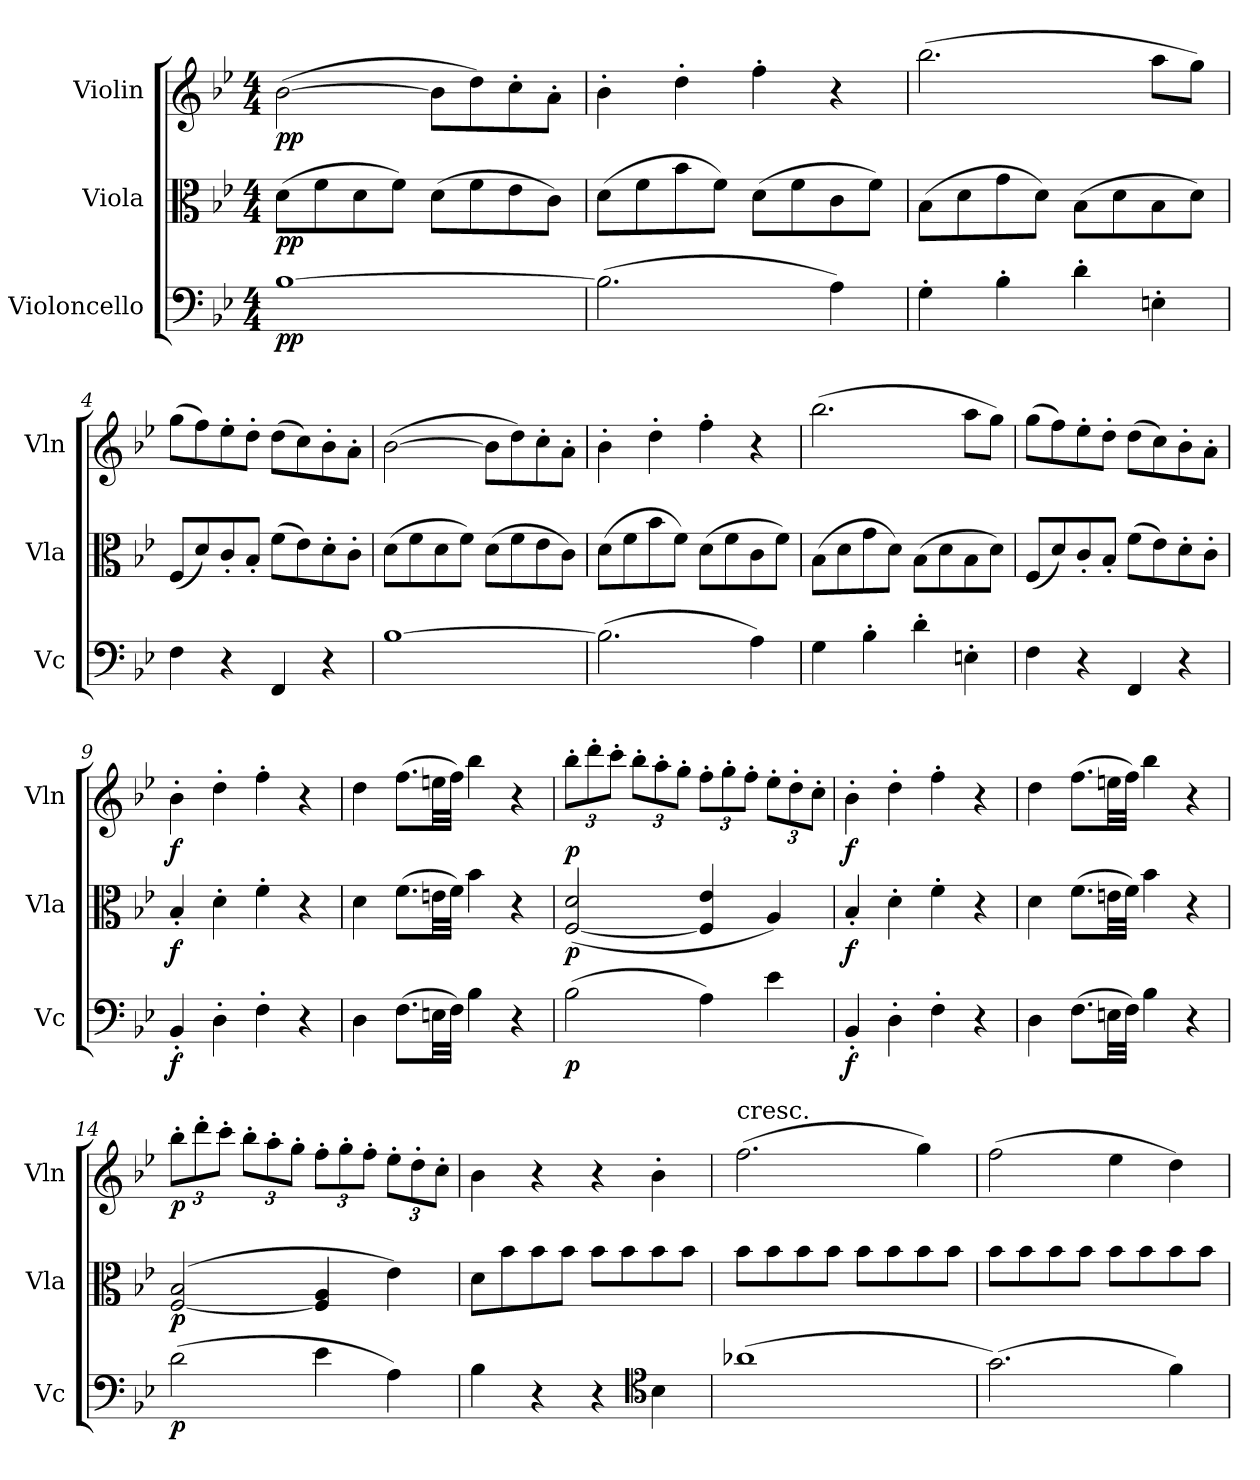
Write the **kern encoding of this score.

**kern	**dynam	**kern	**dynam	**kern	**dynam
*part3	*part3	*part2	*part2	*part1	*part1
*staff3	*staff3	*staff2	*staff2	*staff1	*staff1
*I"Violoncello	*	*I"Viola	*	*I"Violin	*
*I'Vc	*	*I'Vla	*	*I'Vln	*
*clefF4	*	*clefC3	*	*clefG2	*
*k[b-e-]	*	*k[b-e-]	*	*k[b-e-]	*
*M4/4	*	*M4/4	*	*M4/4	*
*MM160	*	*MM160	*	*MM160	*
=1	=1	=1	=1	=1	=1
[1B-	pp	(8d\L	pp	([2b-\	pp
.	.	8f\	.	.	.
.	.	8d\	.	.	.
.	.	8f\J)	.	.	.
.	.	(8d\L	.	8b-\L]	.
.	.	8f\	.	8dd\)	.
.	.	8e-\	.	8cc'\	.
.	.	8c\J)	.	8a'\J	.
=2	=2	=2	=2	=2	=2
(2.B-\]	.	(8d\L	.	4b-'\	.
.	.	8f\	.	.	.
.	.	8b-\	.	4dd'\	.
.	.	8f\J)	.	.	.
.	.	(8d\L	.	4ff'\	.
.	.	8f\	.	.	.
4A\)	.	8c\	.	4r	.
.	.	8f\J)	.	.	.
=3	=3	=3	=3	=3	=3
4G'\	.	(8B-\L	.	(2.bb-\	.
.	.	8d\	.	.	.
4B-'\	.	8g\	.	.	.
.	.	8d\J)	.	.	.
4d'\	.	(8B-\L	.	.	.
.	.	8d\	.	.	.
4En'\	.	8B-\	.	8aa\L	.
.	.	8d\J)	.	8gg\J)	.
=4	=4	=4	=4	=4	=4
4F\	.	(8F/L	.	(8gg\L	.
.	.	8d/)	.	8ff\)	.
4r	.	8c'/	.	8ee-'\	.
.	.	8B-'/J	.	8dd'\J	.
4FF/	.	(8f\L	.	(8dd\L	.
.	.	8e-\)	.	8cc\)	.
4r	.	8d'\	.	8b-'\	.
.	.	8c'\J	.	8a'\J	.
=5	=5	=5	=5	=5	=5
[1B-	.	(8d\L	.	([2b-\	.
.	.	8f\	.	.	.
.	.	8d\	.	.	.
.	.	8f\J)	.	.	.
.	.	(8d\L	.	8b-\L]	.
.	.	8f\	.	8dd\)	.
.	.	8e-\	.	8cc'\	.
.	.	8c\J)	.	8a'\J	.
=6	=6	=6	=6	=6	=6
(2.B-\]	.	(8d\L	.	4b-'\	.
.	.	8f\	.	.	.
.	.	8b-\	.	4dd'\	.
.	.	8f\J)	.	.	.
.	.	(8d\L	.	4ff'\	.
.	.	8f\	.	.	.
4A\)	.	8c\	.	4r	.
.	.	8f\J)	.	.	.
=7	=7	=7	=7	=7	=7
4G\	.	(8B-\L	.	(2.bb-\	.
.	.	8d\	.	.	.
4B-'\	.	8g\	.	.	.
.	.	8d\J)	.	.	.
4d'\	.	(8B-\L	.	.	.
.	.	8d\	.	.	.
4En'\	.	8B-\	.	8aa\L	.
.	.	8d\J)	.	8gg\J)	.
=8	=8	=8	=8	=8	=8
4F\	.	(8F/L	.	(8gg\L	.
.	.	8d/)	.	8ff\)	.
4r	.	8c'/	.	8ee-'\	.
.	.	8B-'/J	.	8dd'\J	.
4FF/	.	(8f\L	.	(8dd\L	.
.	.	8e-\)	.	8cc\)	.
4r	.	8d'\	.	8b-'\	.
.	.	8c'\J	.	8a'\J	.
=9	=9	=9	=9	=9	=9
4BB-'/	f	4B-'/	f	4b-'\	f
4D'\	.	4d'\	.	4dd'\	.
4F'\	.	4f'\	.	4ff'\	.
4r	.	4r	.	4r	.
=10	=10	=10	=10	=10	=10
4D\	.	4d\	.	4dd\	.
(8.F\L	.	(8.f\L	.	(8.ff\L	.
32En\LL	.	32en\LL	.	32een\LL	.
32F\JJJ)	.	32f\JJJ)	.	32ff\JJJ)	.
4B-\	.	4b-\	.	4bb-\	.
4r	.	4r	.	4r	.
=11	=11	=11	=11	=11	=11
(2B-\	p	([2F/ 2d/	p	12bb-'\L	p
.	.	.	.	12ddd'\	.
.	.	.	.	12ccc'\J	.
.	.	.	.	12bb-'\L	.
.	.	.	.	12aa'\	.
.	.	.	.	12gg'\J	.
4A\)	.	4F]/ 4e-/	.	12ff'\L	.
.	.	.	.	12gg'\	.
.	.	.	.	12ff'\J	.
4e-\	.	4A/)	.	12ee-'\L	.
.	.	.	.	12dd'\	.
.	.	.	.	12cc'\J	.
=12	=12	=12	=12	=12	=12
4BB-'/	f	4B-'/	f	4b-'\	f
4D'\	.	4d'\	.	4dd'\	.
4F'\	.	4f'\	.	4ff'\	.
4r	.	4r	.	4r	.
=13	=13	=13	=13	=13	=13
4D\	.	4d\	.	4dd\	.
(8.F\L	.	(8.f\L	.	(8.ff\L	.
32En\LL	.	32en\LL	.	32een\LL	.
32F\JJJ)	.	32f\JJJ)	.	32ff\JJJ)	.
4B-\	.	4b-\	.	4bb-\	.
4r	.	4r	.	4r	.
=14	=14	=14	=14	=14	=14
(2d\	p	([2F/ 2B-/	p	12bb-'\L	p
.	.	.	.	12ddd'\	.
.	.	.	.	12ccc'\J	.
.	.	.	.	12bb-'\L	.
.	.	.	.	12aa'\	.
.	.	.	.	12gg'\J	.
4e-\	.	4F]/ 4A/	.	12ff'\L	.
.	.	.	.	12gg'\	.
.	.	.	.	12ff'\J	.
4A\)	.	4e-\)	.	12ee-'\L	.
.	.	.	.	12dd'\	.
.	.	.	.	12cc'\J	.
=15	=15	=15	=15	=15	=15
4B-\	.	8d\L	.	4b-\	.
.	.	8b-\	.	.	.
4r	.	8b-\	.	4r	.
.	.	8b-\J	.	.	.
4r	.	8b-\L	.	4r	.
.	.	8b-\	.	.	.
*clefC4	*	*	*	*	*
4B-\	.	8b-\	.	4b-'\	.
.	.	8b-\J	.	.	.
=16	=16	=16	=16	=16	=16
!	!	!	!	!LO:TX:t=cresc.	!
(1a-X	.	8b-\L	.	(2.ff\	.
.	.	8b-\	.	.	.
.	.	8b-\	.	.	.
.	.	8b-\J	.	.	.
.	.	8b-\L	.	.	.
.	.	8b-\	.	.	.
.	.	8b-\	.	4gg\)	.
.	.	8b-\J	.	.	.
=17	=17	=17	=17	=17	=17
(2.g\)	.	8b-\L	.	(2ff\	.
.	.	8b-\	.	.	.
.	.	8b-\	.	.	.
.	.	8b-\J	.	.	.
.	.	8b-\L	.	4ee-\	.
.	.	8b-\	.	.	.
4f\)	.	8b-\	.	4dd\)	.
.	.	8b-\J	.	.	.
=	=	=	=	=	=
*-	*-	*-	*-	*-	*-
